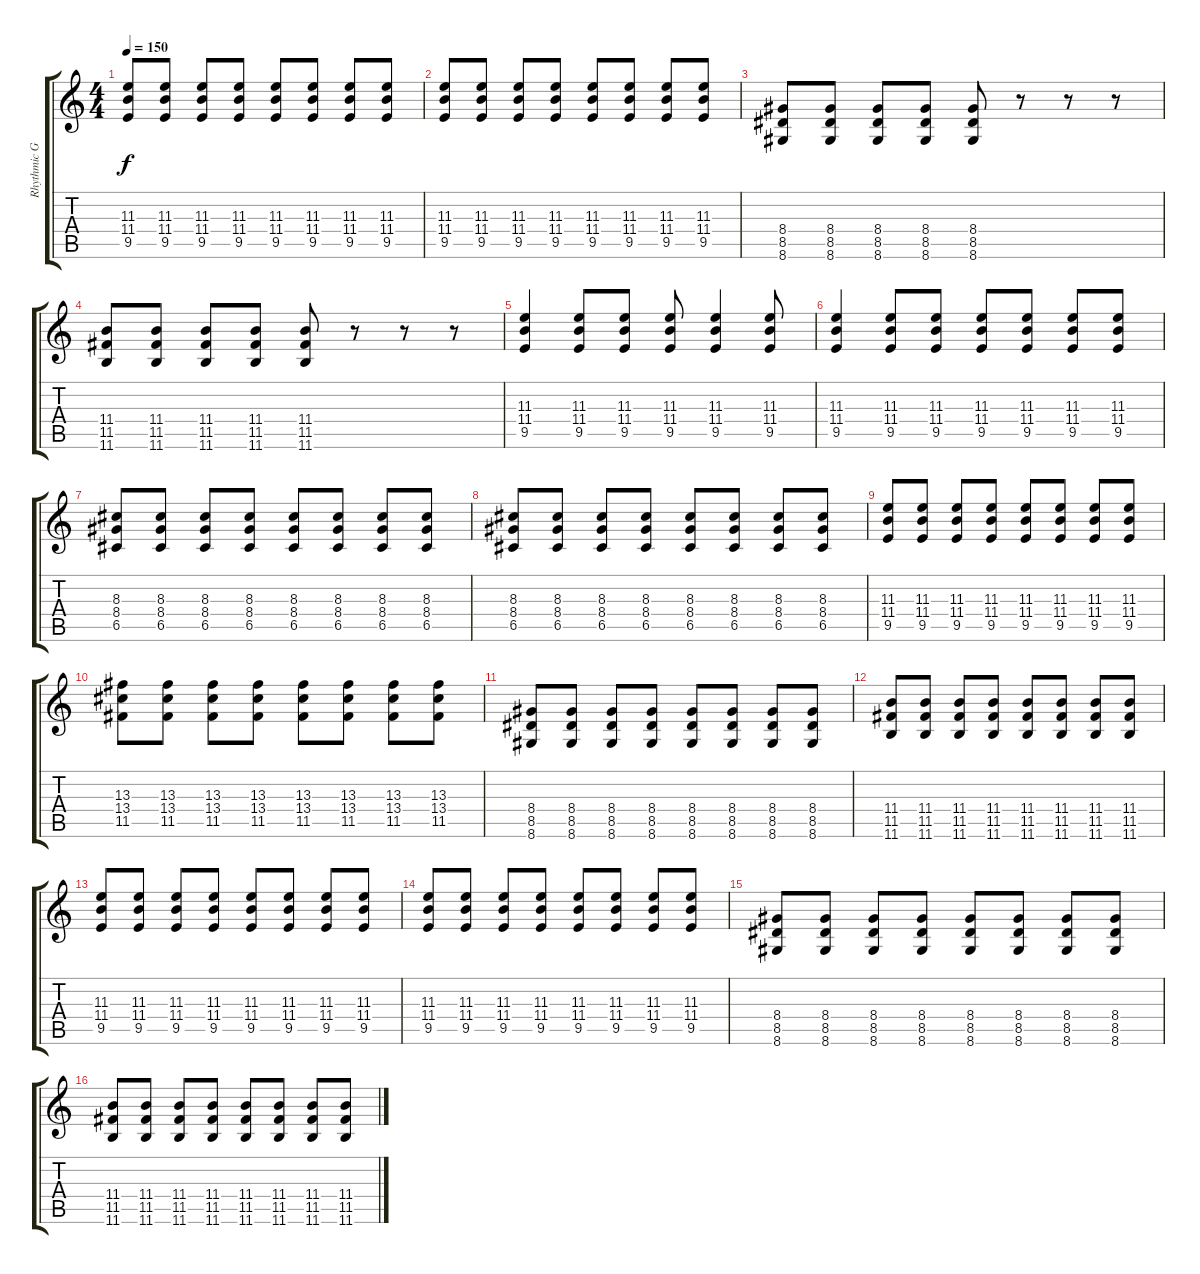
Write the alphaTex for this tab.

\track ("Rhythmic Guitar (Drop C)" "Rhythmic G") {instrument distortionguitar}
\staff {score tabs}
\tuning (D4 A3 F3 C3 G2 C2) {hide}
\ts (4 4)
\tempo 150
\clef g2
\ks c
(11.3 11.4 9.5).8{dy f} (11.3 11.4 9.5).8 (11.3 11.4 9.5).8 (11.3 11.4 9.5).8 (11.3 11.4 9.5).8 (11.3 11.4 9.5).8 (11.3 11.4 9.5).8 (11.3 11.4 9.5).8 |
(11.3 11.4 9.5).8 (11.3 11.4 9.5).8 (11.3 11.4 9.5).8 (11.3 11.4 9.5).8 (11.3 11.4 9.5).8 (11.3 11.4 9.5).8 (11.3 11.4 9.5).8 (11.3 11.4 9.5).8 |
(8.4 8.5 8.6).8 (8.4 8.5 8.6).8 (8.4 8.5 8.6).8 (8.4 8.5 8.6).8 (8.4 8.5 8.6).8 r.8 r.8 r.8 |
(11.4 11.5 11.6).8 (11.4 11.5 11.6).8 (11.4 11.5 11.6).8 (11.4 11.5 11.6).8 (11.4 11.5 11.6).8 r.8 r.8 r.8 |
(11.3 11.4 9.5).4 (11.3 11.4 9.5).8 (11.3 11.4 9.5).8 (11.3 11.4 9.5).8 (11.3 11.4 9.5).4 (11.3 11.4 9.5).8 |
(11.3 11.4 9.5).4 (11.3 11.4 9.5).8 (11.3 11.4 9.5).8 (11.3 11.4 9.5).8 (11.3 11.4 9.5).8 (11.3 11.4 9.5).8 (11.3 11.4 9.5).8 |
(8.3 8.4 6.5).8 (8.3 8.4 6.5).8 (8.3 8.4 6.5).8 (8.3 8.4 6.5).8 (8.3 8.4 6.5).8 (8.3 8.4 6.5).8 (8.3 8.4 6.5).8 (8.3 8.4 6.5).8 |
(8.3 8.4 6.5).8 (8.3 8.4 6.5).8 (8.3 8.4 6.5).8 (8.3 8.4 6.5).8 (8.3 8.4 6.5).8 (8.3 8.4 6.5).8 (8.3 8.4 6.5).8 (8.3 8.4 6.5).8 |
(11.3 11.4 9.5).8 (11.3 11.4 9.5).8 (11.3 11.4 9.5).8 (11.3 11.4 9.5).8 (11.3 11.4 9.5).8 (11.3 11.4 9.5).8 (11.3 11.4 9.5).8 (11.3 11.4 9.5).8 |
(13.3 13.4 11.5).8 (13.3 13.4 11.5).8 (13.3 13.4 11.5).8 (13.3 13.4 11.5).8 (13.3 13.4 11.5).8 (13.3 13.4 11.5).8 (13.3 13.4 11.5).8 (13.3 13.4 11.5).8 |
(8.4 8.5 8.6).8 (8.4 8.5 8.6).8 (8.4 8.5 8.6).8 (8.4 8.5 8.6).8 (8.4 8.5 8.6).8 (8.4 8.5 8.6).8 (8.4 8.5 8.6).8 (8.4 8.5 8.6).8 |
(11.4 11.5 11.6).8 (11.4 11.5 11.6).8 (11.4 11.5 11.6).8 (11.4 11.5 11.6).8 (11.4 11.5 11.6).8 (11.4 11.5 11.6).8 (11.4 11.5 11.6).8 (11.4 11.5 11.6).8 |
(11.3 11.4 9.5).8 (11.3 11.4 9.5).8 (11.3 11.4 9.5).8 (11.3 11.4 9.5).8 (11.3 11.4 9.5).8 (11.3 11.4 9.5).8 (11.3 11.4 9.5).8 (11.3 11.4 9.5).8 |
(11.3 11.4 9.5).8 (11.3 11.4 9.5).8 (11.3 11.4 9.5).8 (11.3 11.4 9.5).8 (11.3 11.4 9.5).8 (11.3 11.4 9.5).8 (11.3 11.4 9.5).8 (11.3 11.4 9.5).8 |
(8.4 8.5 8.6).8 (8.4 8.5 8.6).8 (8.4 8.5 8.6).8 (8.4 8.5 8.6).8 (8.4 8.5 8.6).8 (8.4 8.5 8.6).8 (8.4 8.5 8.6).8 (8.4 8.5 8.6).8 |
(11.4 11.5 11.6).8 (11.4 11.5 11.6).8 (11.4 11.5 11.6).8 (11.4 11.5 11.6).8 (11.4 11.5 11.6).8 (11.4 11.5 11.6).8 (11.4 11.5 11.6).8 (11.4 11.5 11.6).8
